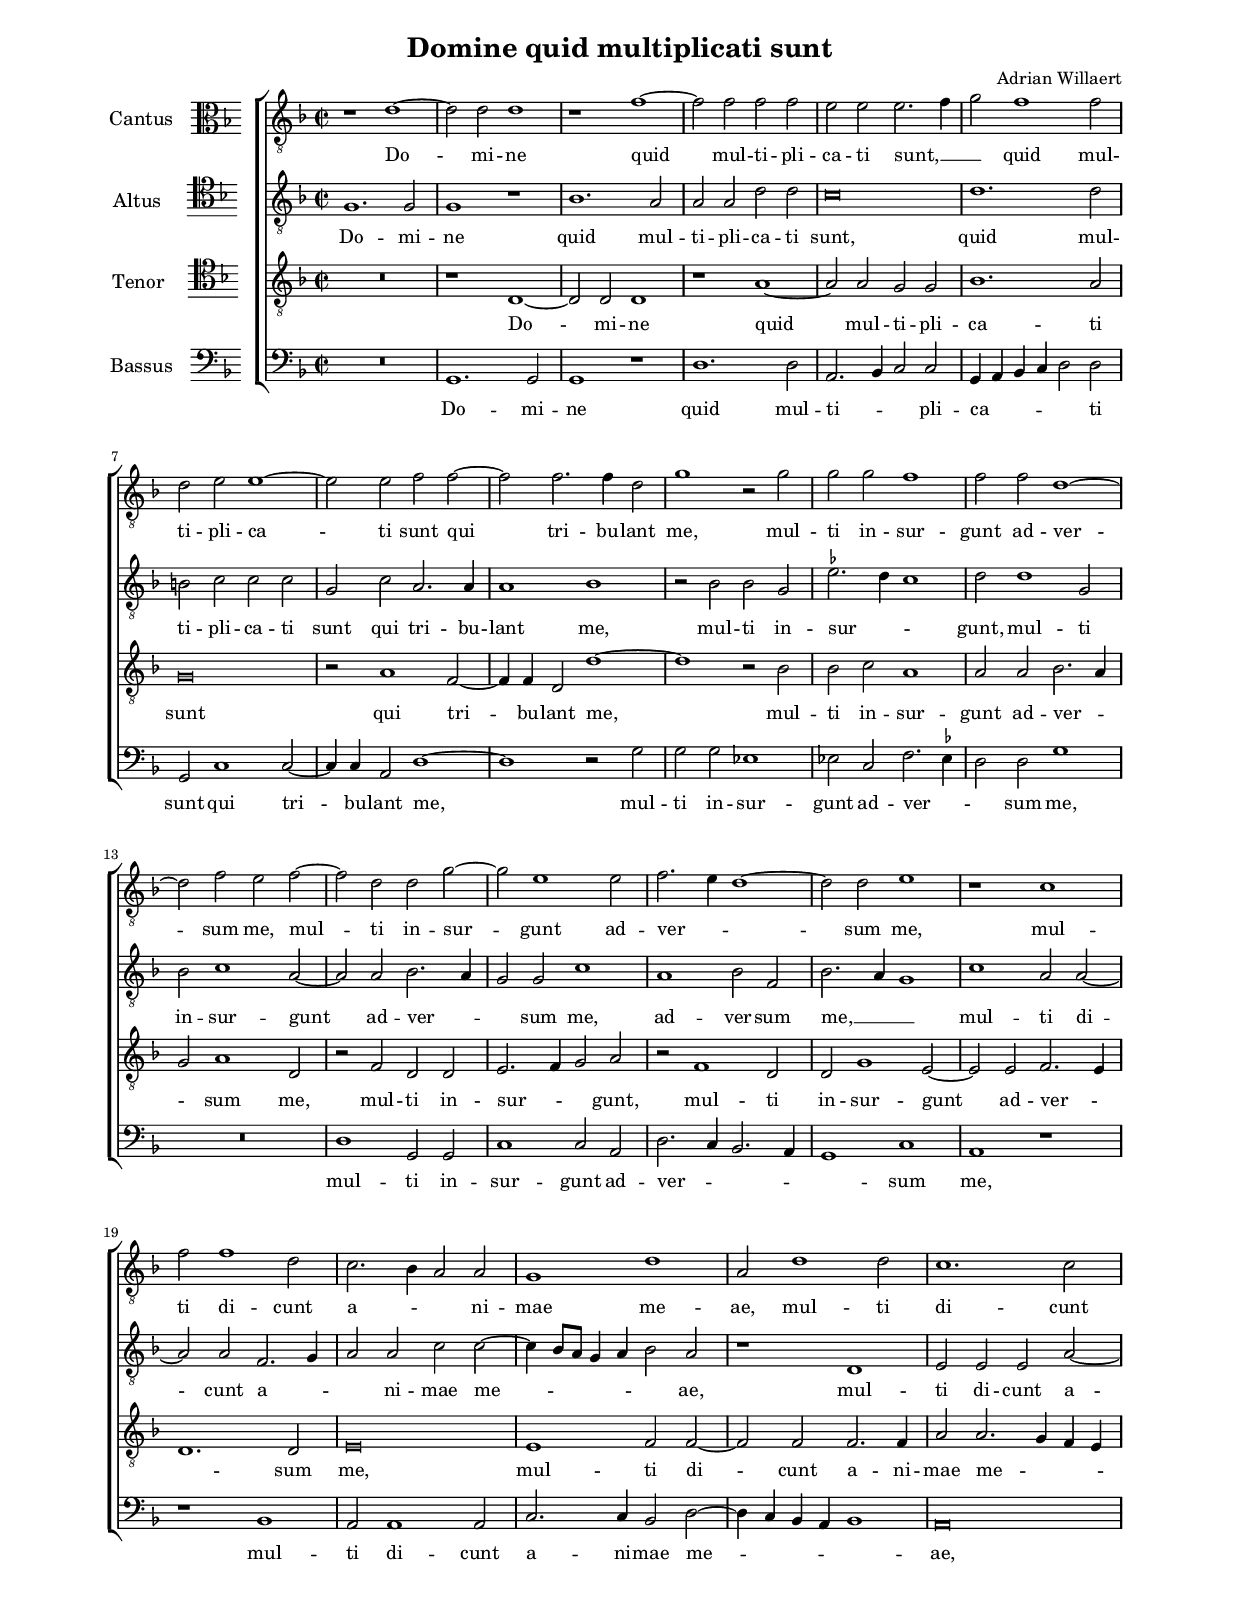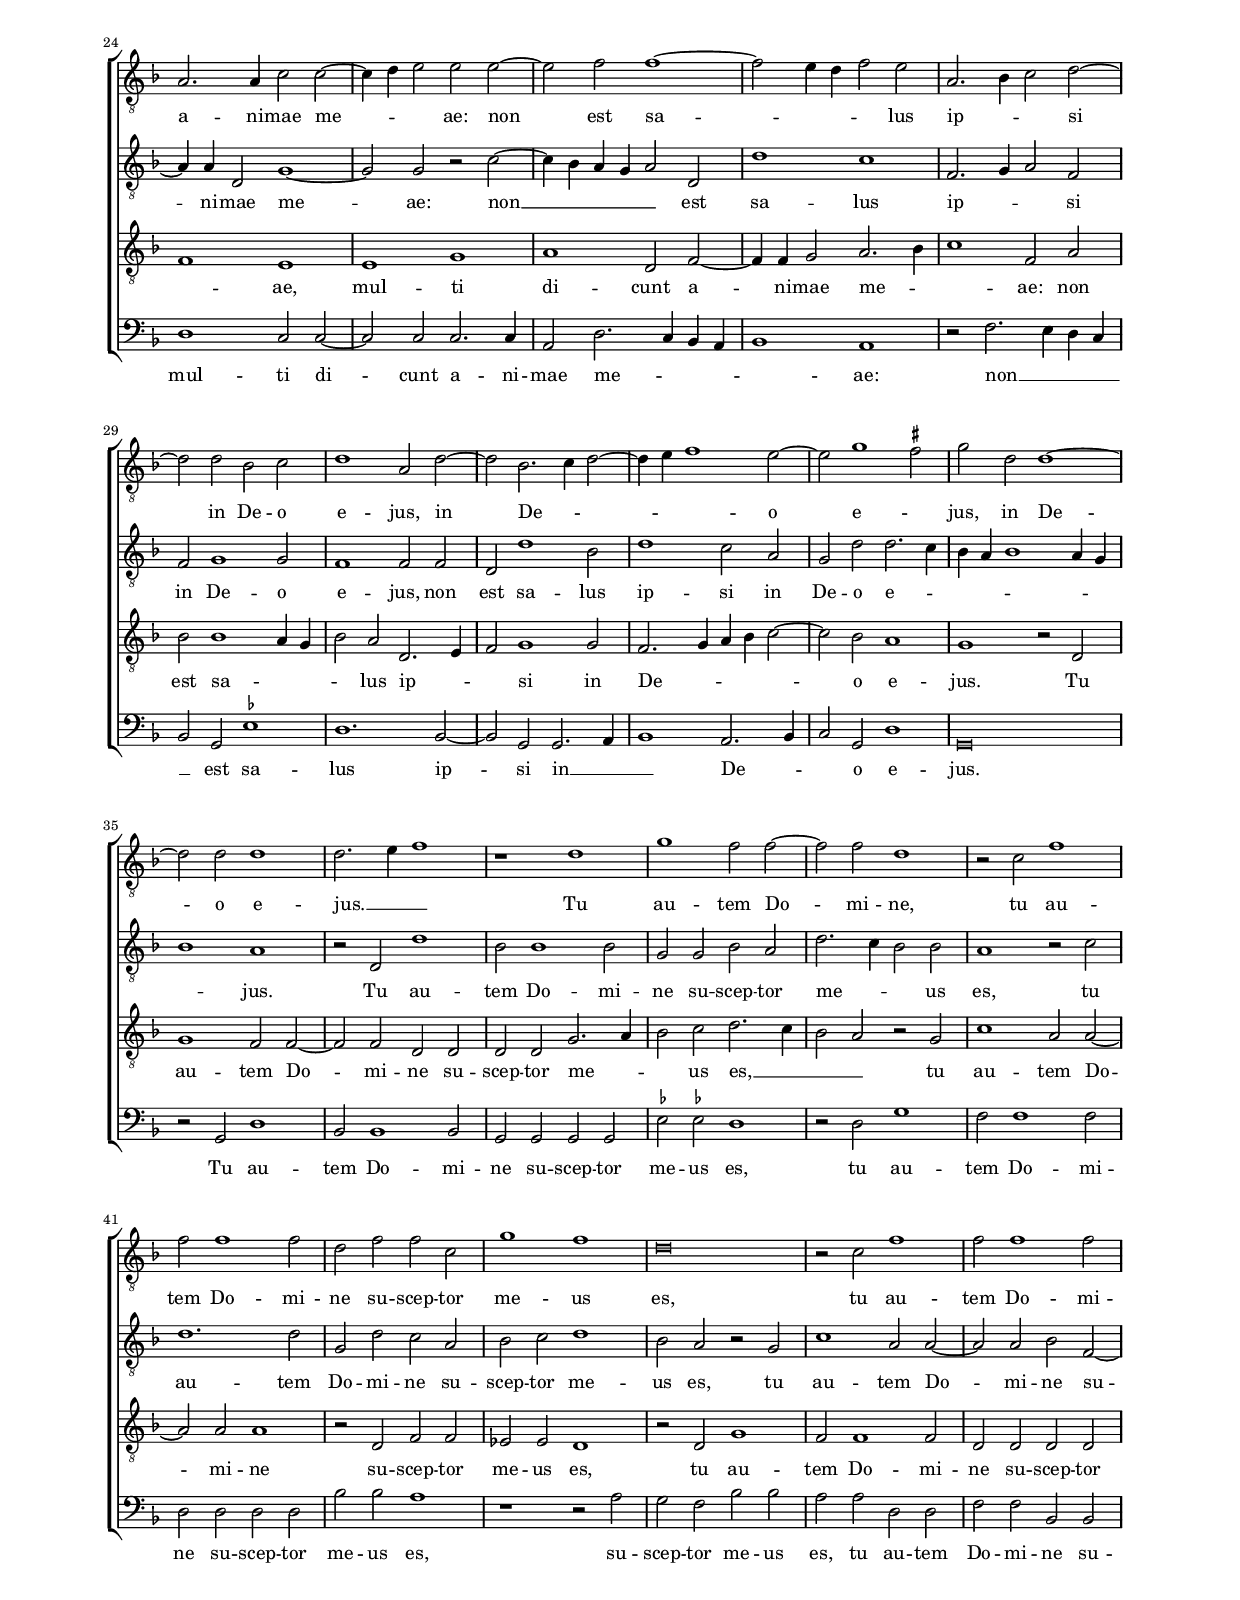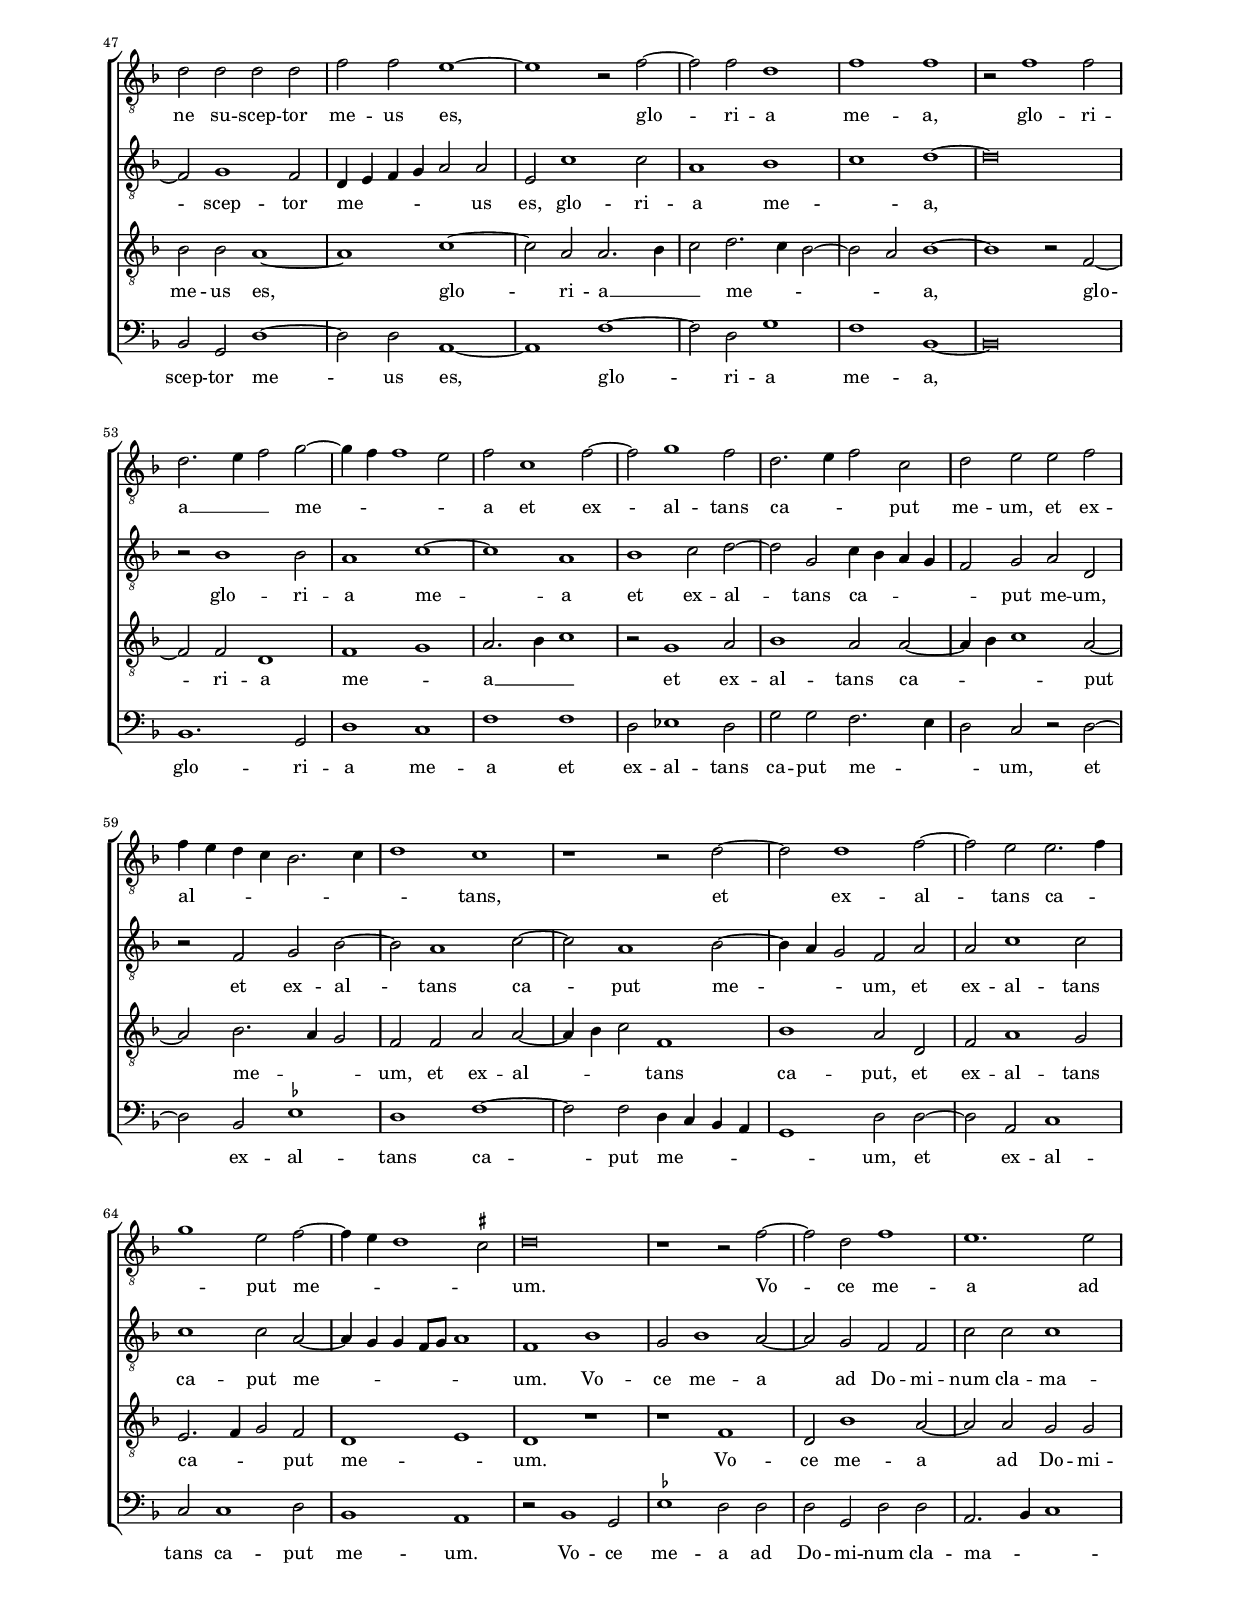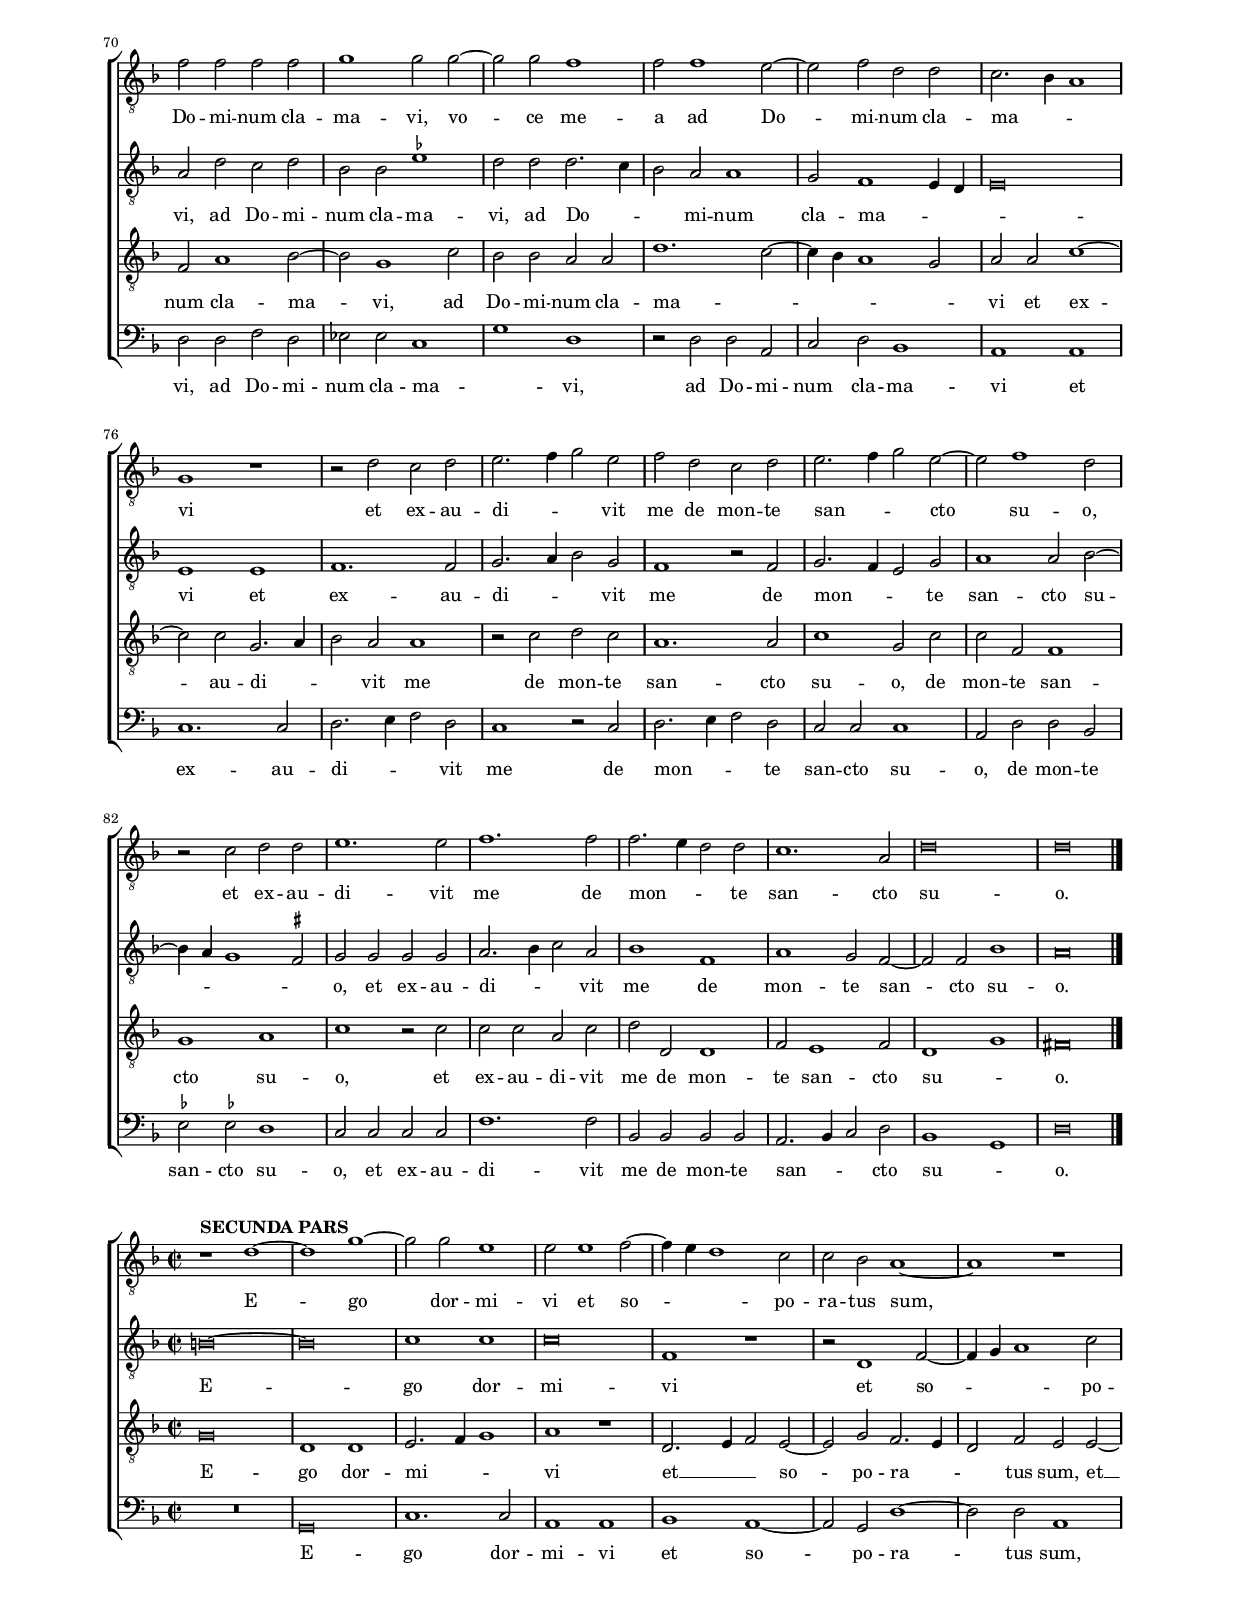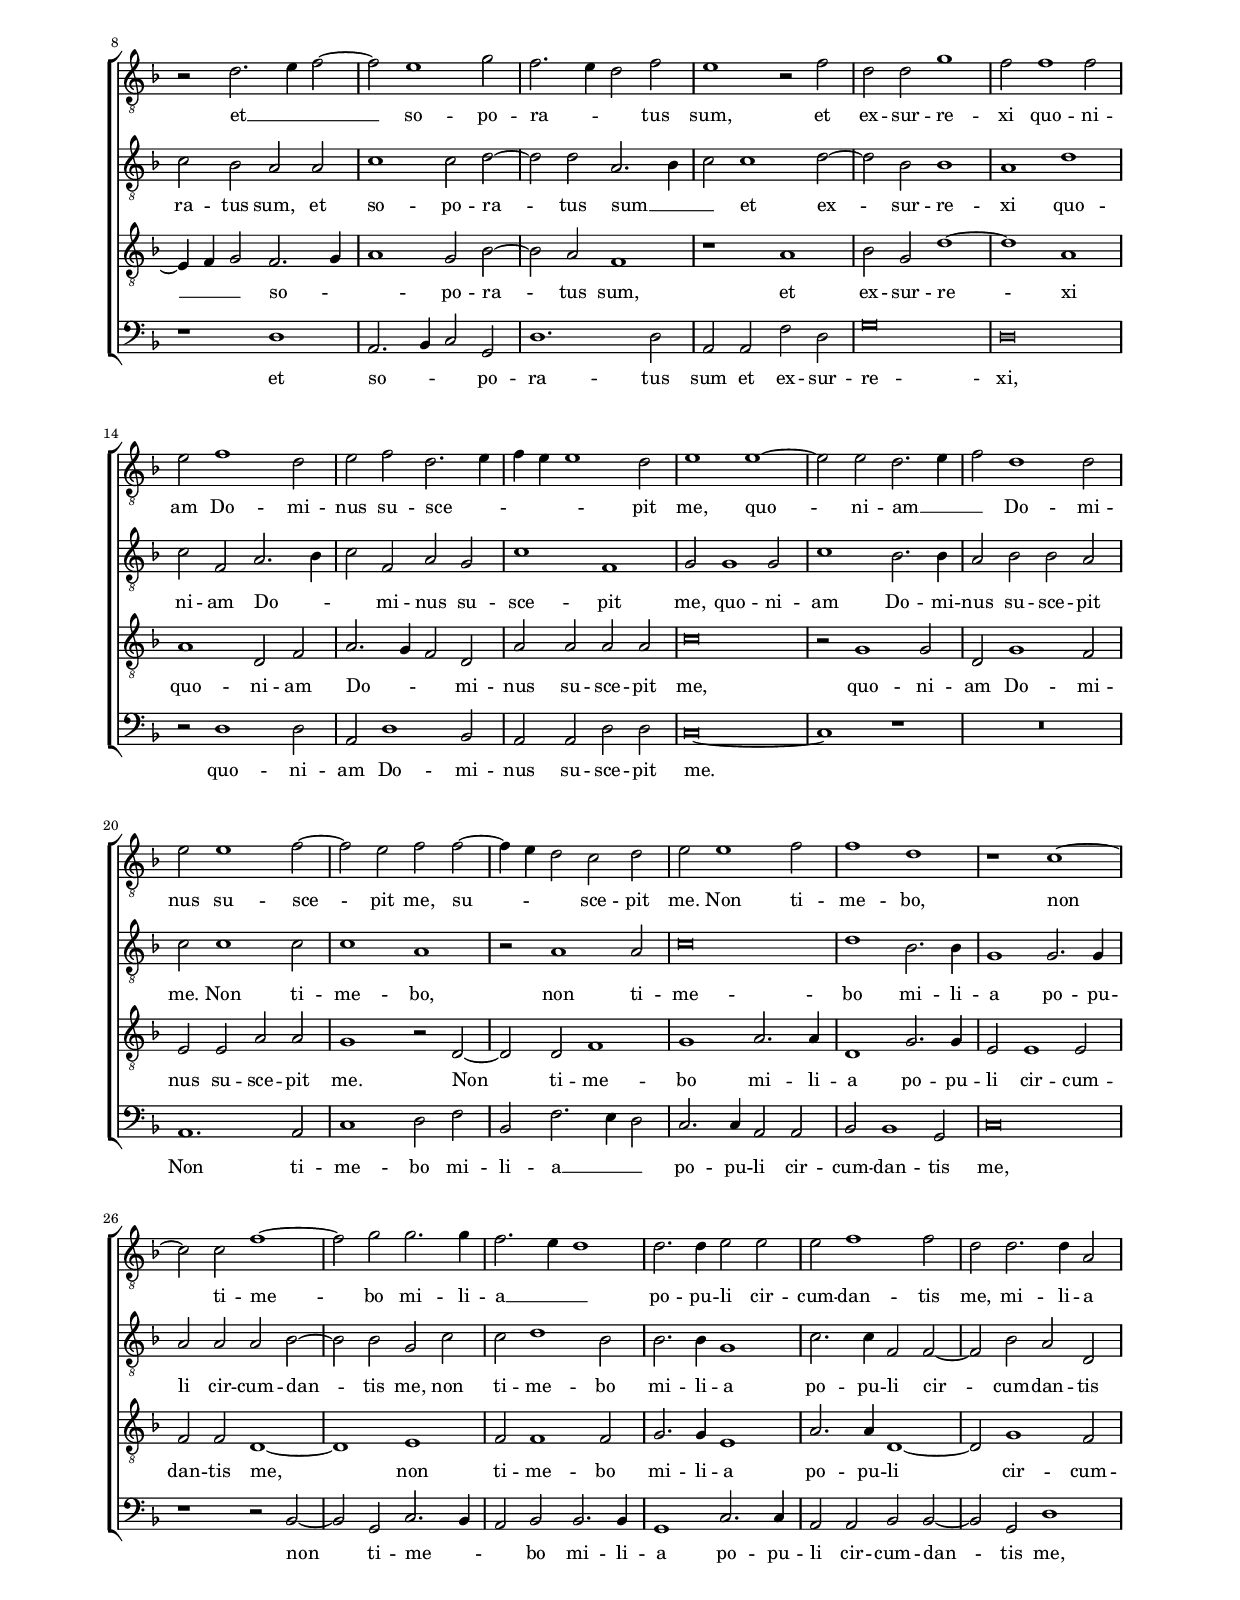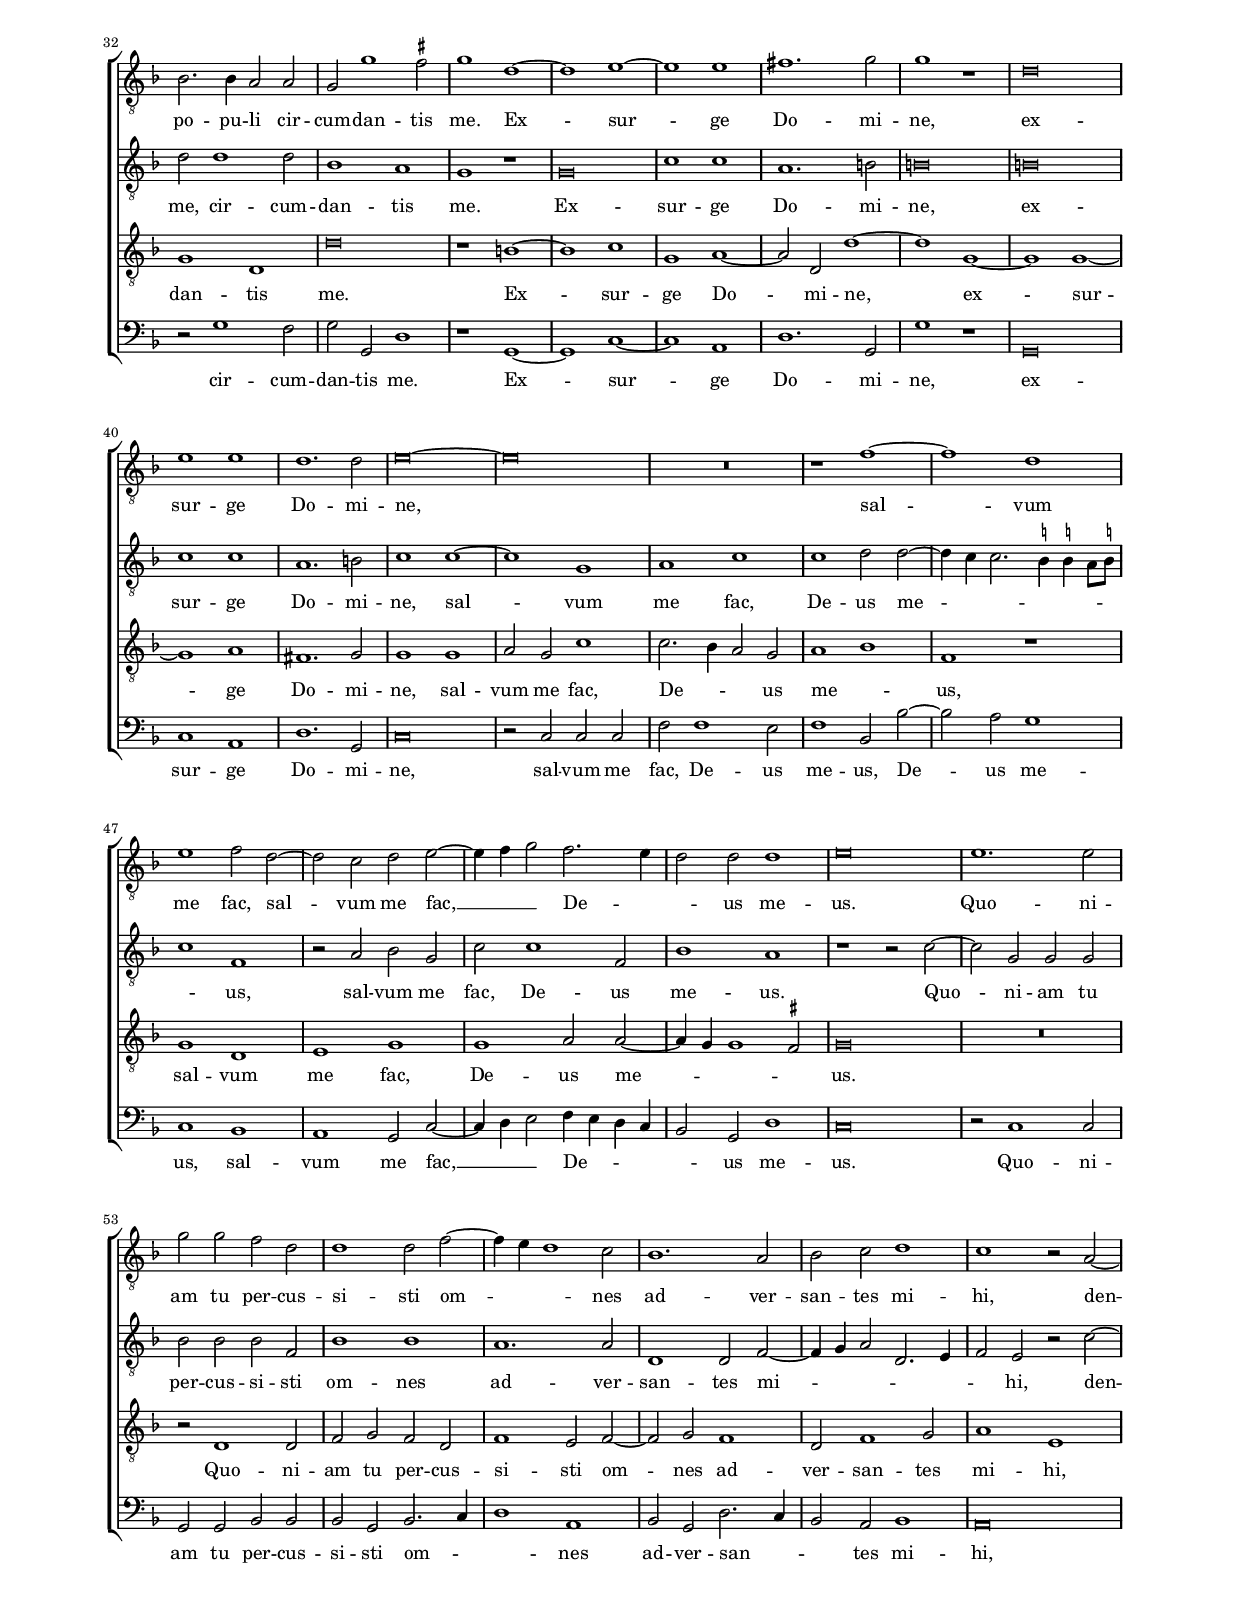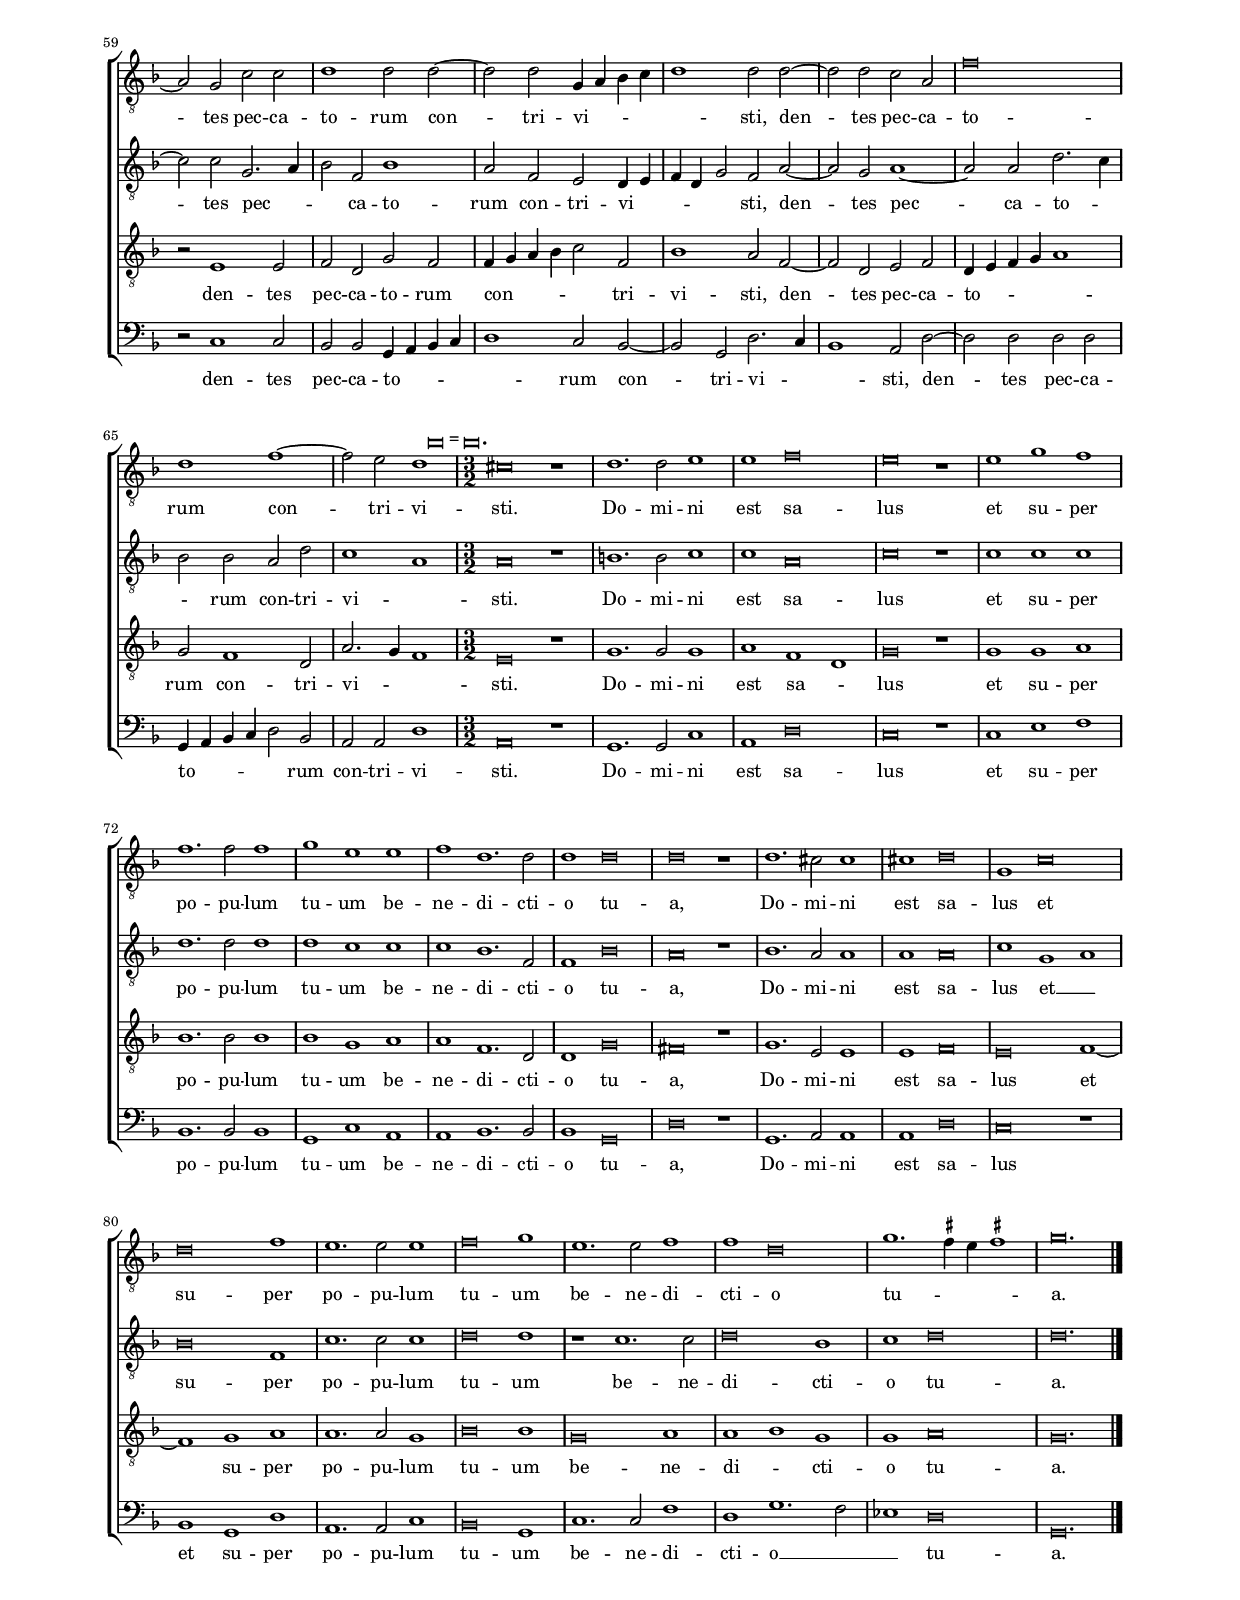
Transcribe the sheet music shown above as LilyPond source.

\header
{
  title="Domine quid multiplicati sunt"
  composer="Adrian Willaert"
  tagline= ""
}

\version "2.18.2"
\include "deutsch.ly"
#(set-global-staff-size 15)
% #(set-default-paper-size "letter")
#(ly:set-option 'point-and-click #f)

	
	ficta = { \once \set suggestAccidentals = ##t }
	
	forget = #(define-music-function (parser location music) (ly:music?) #{
		\accidentalStyle forget
		$music
		\accidentalStyle default
		#})
	
	m = \melisma
	me = \melismaEnd
	%	\mark \markup { \override #'(style . baroque) { \note  #"breve" #1 = \note #"breve." #1 } }


\paper
	{
	top-margin = 1.8 \cm
	bottom-margin = 1.8 \cm
	left-margin = 2 \cm
	right-margin = 2 \cm
	ragged-bottom = ##f
	ragged-last-bottom = ##f
	print-page-number = ##f
	score-system-spacing = #'((basic-distance . 18) (minimum-distance . 13) (padding . 5) (strechability . 250))
	system-system-spacing = #'((basic-distance . 18) (minimum-distance . 13) (padding . 5) (strechability . 250))
	systems-per-page = 4
%	min-systems-per-page = 3
	}

global = {
	\key f \major
	\time 2/2 \set Score.measureLength = #(ly:make-moment 2/1)
	\skip 1*176 \bar "|."
	}
	

incipitcantus = \markup { \score {
	{
	\set Staff.instrumentName = \markup { \fontsize #1 "Cantus" }
	\key f \major
	\clef alto
	s4 \bar ""
	}
	\layout  {
	raggedright = ##t
	indent = 1.6 \cm
	line-width = 2.2\cm
	\context { \Staff \remove Time_signature_engraver }
	\override Staff.Clef.Y-extent = #'(0 . 0)
	}} \hspace #1 }
      
      
incipitaltus = \markup { \score {
	{
	\set Staff.instrumentName = \markup { \fontsize #1 "Altus" }
	\key f \major
	\clef tenor
	s4 \bar ""
	}
	\layout  {
	raggedright = ##t
	indent = 1.6 \cm
	line-width = 2.2\cm
	\context { \Staff \remove Time_signature_engraver }
	\override Staff.Clef.Y-extent = #'(0 . 0)
	}} \hspace #1 }


incipittenor = \markup { \score {
	{
	\set Staff.instrumentName = \markup { \fontsize #1 "Tenor" }
	\key f \major
	\clef tenor
	s4 \bar ""
	}
	\layout  {
	raggedright = ##t
	indent = 1.6 \cm
	line-width = 2.2\cm
	\context { \Staff \remove Time_signature_engraver }
	\override Staff.Clef.Y-extent = #'(0 . 0)
	}} \hspace #1 }
      
      
incipitbassus = \markup { \score {
	{
	\set Staff.instrumentName = \markup { \fontsize #1 "Bassus" }
	\key f \major
	\clef bass
	s4 \bar ""
	}
	\layout  {
	raggedright = ##t
	indent = 1.6 \cm
	line-width = 2.2\cm
	\context { \Staff \remove Time_signature_engraver }
	\override Staff.Clef.Y-extent = #'(0 . 0)
	}} \hspace #1 }


cantus =  \relative c'
	{
	r1 d~
	d2 d d1
	r1 f~
	f2 f f f
%5
	e2 e e2. f4 |
	g2 f1 f2
	d2 e e1~
	e2 e f f~
	f2 f2. f4 d2
%10
	g1 r2 g |
	g2 g f1
	f2 f d1~
	d2 f e f~
	f2 d d g~
%15
	g2 e1 e2 |
	f2. e4 d1~
	d2 d e1
	r1 c
	f2 f1 d2
%20
	c2. b4 a2 a |
	g1 d'
	a2 d1 d2
	c1. c2
	a2. a4 c2 c~
%25
	c4 d e2 e e~ |
	e2 f f1~
	f2 e4 d f2 e
	a,2. b4 c2 d~
	d2 d b c
%30
	d1 a2 d~ |
	d2 b2. c4 d2~
	d4 e f1 e2~
	e2 g1 \ficta fis2
	g2 d d1~
%35
	d2 d d1 |
	d2. e4 f1
	r1 d
	g1 f2 f~
	f2 f d1
%40
	r2 c f1 |
	f2 f1 f2
	d2 f f c
	g'1 f
	d\breve
%45
	r2 c f1 |
	f2 f1 f2
	d2 d d d
	f2 f e1~
	e1 r2 f~
%50
	f2 f d1 |
	f1 f
	r2 f1 f2
	d2. e4 f2 g~
	g4 f f1 e2
%55
	f2 c1 f2~ |
	f2 g1 f2
	d2. e4 f2 c
	d2 e e f
	f4 e d c b2. c4
%60
	d1 c |
	r1 r2 d~
	d2 d1 f2~
	f2 e e2. f4
	g1 e2 f~
%65
	f4 e d1 \ficta cis2 |
	d\breve
	r1 r2 f~
	f2 d f1
	e1. e2
%70
	f2 f f f |
	g1 g2 g~
	g2 g f1
	f2 f1 e2~
	e2 f d d
%75
	c2. b4 a1 |
	g1 r
	r2 d' c d
	e2. f4 g2 e
	f2 d c d
%80
	e2. f4 g2 e~ |
	e2 f1 d2
	r2 c d d
	e1. e2
	f1. f2
%85
	f2. e4 d2 d |
	c1. a2
	d\breve
	d\breve |
	}
	

altus =  \relative c'
        {
	g1. g2
	g1 r
	b1. a2
	a2 a d d
%5
	c\breve |
	d1. d2
	h2 c c c
	g2 c a2. a4
	a1 b
%10
	r2 b b g |
	\ficta es'2. d4 c1
	d2 d1 g,2
	b2 c1 a2~
	a2 a b2. a4
%15
	g2 g c1 |
	a1 b2 f
	b2. a4 g1
	c1 a2 a~
	a2 a f2. g4
%20
	a2 a c c~ |
	c4 b8 a g4 a b2 a
	r1 d,
	e2 e e a~
	a4 a d,2 g1~
%25
	g2 g r c~ |
	c4 b a g a2 d,
	d'1 c
	f,2. g4 a2 f
	f2 g1 g2
%30
	f1 f2 f |
	d2 d'1 b2
	d1 c2 a
	g2 d' d2. c4
	b4 a b1 a4 g
%35
	b1 a |
	r2 d, d'1
	b2 b1 b2
	g2 g b a
	d2. c4 b2 b
%40
	a1 r2 c |
	d1. d2
	g,2 d' c a
	b2 c d1
	b2 a r g
%45
	c1 a2 a~ |
	a2 a b f~
	f2 g1 f2
	d4 e f g a2 a
	e2 c'1 c2
%50
	a1 b |
	c1 d~
	d\breve
	r2 b1 b2
	a1 c~
%55
	c1 a |
	b1 c2 d~
	d2 g, c4 b a g
	f2 g a d,
	r2 f g b~
%60
	b2 a1 c2~ |
	c2 a1 b2~
	b4 a g2 f a
	a2 c1 c2
	c1 c2 a~
%65
	a4 g g f8 g a1 |
	f1 b
	g2 b1 a2~
	a2 g f f
	c'2 c c1
%70
	a2 d c d |
	b2 b \ficta es1
	d2 d d2. c4
	b2 a a1
	g2 f1 e4 d
%75
	e\breve |
	e1 e
	f1. f2
	g2. a4 b2 g
	f1 r2 f
%80
	g2. f4 e2 g |
	a1 a2 b~
	b4 a g1 \ficta fis2
	g2 g g g
	a2. b4 c2 a
%85
	b1 f |
	a1 g2 f~
	f2 f b1
	a\breve |
	}


tenor =  \relative c'
	{
	R\breve
	r1 d,~
	d2 d d1
	r1 a'~
%5
	a2 a g g |
	b1. a2
	g\breve
	r2 a1 f2~
	f4 f d2 d'1~
%10
	d1 r2 b |
	b2 c a1
	a2 a b2. a4
	g2 a1 d,2
	r2 f d d
%15
	e2. f4 g2 a |
	r2 f1 d2
	d2 g1 e2~
	e2 e f2. e4
	d1. d2
%20
	e\breve |
	e1 f2 f~ |
	f2 f f2. f4
	a2 a2. g4 f e
	f1 e
%25
	e1 g |
	a1 d,2 f~
	f4 f g2 a2. b4
	c1 f,2 a
	b2 b1 a4 g
%30
	b2 a d,2. e4 |
	f2 g1 g2
	f2. g4 a b c2~
	c2 b a1
	g1 r2 d
%35
	g1 f2 f~ |
	f2 f d d
	d2 d g2. a4
	b2 c d2. c4
	b2 a r g
%40
	c1 a2 a~ |
	a2 a a1
	r2 d, f f
	es2 es d1
	r2 d g1
%45
	f2 f1 f2 |
	d2 d d d
	b'2 b a1~
	a1 c~
	c2 a a2. b4
%50
	c2 d2. c4 b2~ |
	b2 a b1~
	b1 r2 f~
	f2 f d1
	f1 g
%55
	a2. b4 c1 |
	r2 g1 a2
	b1 a2 a~
	a4 b c1 a2~
	a2 b2. a4 g2
%60
	f2 f a a~ |
	a4 b c2 f,1
	b1 a2 d,
	f2 a1 g2
	e2. f4 g2 f
%65
	d1 e |
	d1 r
	r1 f
	d2 b'1 a2~
	a2 a g g
%70
	f2 a1 b2~ |
	b2 g1 c2
	b2 b a a
	d1. c2~
	c4 b a1 g2
%75
	a2 a c1~ |
	c2 c g2. a4
	b2 a a1
	r2 c d c
	a1. a2
%80
	c1 g2 c |
	c2 f, f1
	g1 a
	c1 r2 c
	c2 c a c
%85
	d2 d, d1 |
	f2 e1 f2
	d1 g
	fis\breve |
	}


bassus  =  \relative c
	{
	R\breve
	g1. g2
	g1 r
	d'1. d2
%5
	a2. b4 c2 c |
	g4 a b c d2 d
	g,2 c1 c2~
	c4 c a2 d1~
	d1 r2 g
%10
	g2 g es1 |
	es2 c f2. \ficta es!4
	d2 d g1
	R\breve
	d1 g,2 g
%15
	c1 c2 a |
	d2. c4 b2. a4
	g1 c
	a1 r
	r1 b
%20
	a2 a1 a2 |
	c2. c4 b2 d~
	d4 c b a b1
	a\breve
	d1 c2 c~
%25
	c2 c c2. c4 |
	a2 d2. c4 b a
	b1 a
	r2 f'2. e4 d c
	b2 g \ficta es'1
%30
	d1. b2~ |
	b2 g g2. a4
	b1 a2. b4
	c2 g d'1
	g,\breve
%35
	r2 g d'1 |
	b2 b1 b2
	g2 g g g
	\ficta es'2 \ficta es! d1
	r2 d g1
%40
	f2 f1 f2 |
	d2 d d d
	b'2 b a1
	r1 r2 a
	g2 f b b
%45
	a2 a d, d |
	f2 f b, b
	b2 g d'1~
	d2 d a1~
	a1 f'~
%50
	f2 d g1 |
	f1 b,~
	b\breve
	b1. g2
	d'1 c
%55
	f1 f |
	d2 es1 d2
	g2 g f2. e4
	d2 c r d~
	d2 b \ficta es1
%60
	d1 f~ |
	f2 f d4 c b a
	g1 d'2 d~
	d2 a c1
	c2 c1 d2
%65
	b1 a |
	r2 b1 g2
	\ficta es'1 d2 d
	d2 g, d' d
	a2. b4 c1
%70
	d2 d f d |
	es2 es c1
	g'1 d
	r2 d d a
	c2 d b1
%75
	a1 a |
	c1. c2
	d2. e4 f2 d
	c1 r2 c
	d2. e4 f2 d
%80
	c2 c c1 |
	a2 d d b
	\ficta es \ficta es! d1
	c2 c c c
	f1. f2
%85
	b,2 b b b |
	a2. b4 c2 d
	b1 g
	d'\breve |
	}


lyricscantus = \lyricmode {
	Do -- mi -- ne quid mul -- ti -- pli -- ca -- ti sunt, __ _ _
	quid mul -- ti -- pli -- ca -- ti sunt
	qui tri -- bu -- lant me,
	mul -- ti in -- sur -- gunt ad -- ver -- sum me,
	mul -- ti in -- sur -- gunt ad -- ver -- _ _ sum me,
	mul -- ti di -- cunt a -- _ _ ni -- mae me -- ae,
	mul -- ti di -- cunt a -- ni -- mae me -- _ _ ae:
	non est sa -- _ _ _ lus ip -- _ _ si in De -- o e -- jus,
	in De -- _ _ _ _ o e -- _ jus,
	in De -- o e -- jus. __ _ _
	Tu au -- tem Do -- mi -- ne,
	tu au -- tem Do -- mi -- ne su -- scep -- tor me -- us es,
	tu au -- tem Do -- mi -- ne su -- scep -- tor me -- us es,
	glo -- ri -- a me -- a,
	glo -- ri -- a __ _ _ me -- _ _ _ a
	et ex -- al -- tans ca -- _ _ put me -- um,
	et ex -- al -- _ _ _ _ _ _ tans,
	et ex -- al -- tans ca -- _ _ put me -- _ _ _ um.
	Vo -- ce me -- a ad Do -- mi -- num cla -- ma -- vi,
	vo -- ce me -- a ad Do -- mi -- num cla -- ma -- _ _ vi
	et ex -- au -- di -- _ _ vit me de mon -- te san -- _ _ cto su -- o,
	et ex -- au -- di -- vit me de mon -- _ _ te san -- cto su -- o.
	}


lyricsaltus = \lyricmode {
	Do -- mi -- ne quid mul -- ti -- pli -- ca -- ti sunt,
	quid mul -- ti -- pli -- ca -- ti sunt
	qui tri -- bu -- lant me,
	mul -- ti in -- sur -- _ _ gunt,
	mul -- ti in -- sur -- gunt ad -- ver -- _ _ sum me,
	ad -- ver -- sum me, __ _ _
	mul -- ti di -- cunt a -- _ _ ni -- mae me -- _ _ _ _ _ ae,
	mul -- ti di -- cunt a -- ni -- mae me -- ae:
	non __ _ _ _ _ est sa -- lus ip -- _ _ si in De -- o e -- jus,
	non est sa -- lus ip -- si in De -- o e -- _ _ _ _ _ _ _ jus.
	Tu au -- tem Do -- mi -- ne su -- scep -- tor me -- _ _ us es,
	tu au -- tem Do -- mi -- ne su -- scep -- tor me -- us es,
	tu au -- tem Do -- mi -- ne su -- scep -- tor me -- _ _ _ _ us es,
	glo -- ri -- a me -- _ a,
	glo -- ri -- a me -- a
	et ex -- al -- tans ca -- _ _ _ _ put me -- um,
	et ex -- al -- tans ca -- put me -- _ _ um,
	et ex -- al -- tans ca -- put me -- _ _ _ _ _ um.
	Vo -- ce me -- a ad Do -- mi -- num cla -- ma -- vi,
	ad Do -- mi -- num cla -- ma -- vi,
	ad Do -- _ _ mi -- num cla -- ma -- _ _ _ vi
	et ex -- au -- di -- _ _ vit me de mon -- _ _ te san -- cto su -- _ _ _ o,
	et ex -- au -- di -- _ _ vit me de mon -- te san -- cto su -- o.
	}


lyricstenor = \lyricmode {
	Do -- mi -- ne quid mul -- ti -- pli -- ca -- ti sunt
	qui tri -- bu -- lant me,
	mul -- ti in -- sur -- gunt ad -- ver -- _ _ sum me,
	mul -- ti in -- sur -- _ _ gunt,
	mul -- ti in -- sur -- gunt ad -- ver -- _ _ sum me,
	mul -- ti di -- cunt a -- ni -- mae me -- _ _ _ _ ae,
	mul -- ti di -- cunt a -- ni -- mae me -- _ _ ae:
	non est sa -- _ _ _ lus ip -- _ _ si in De -- _ _ _ _ o e -- jus.
	Tu au -- tem Do -- mi -- ne su -- scep -- tor me -- _ _ us es, __ _ _ _
	tu au -- tem Do -- mi -- ne su -- scep -- tor me -- us es,
	tu au -- tem Do -- mi -- ne su -- scep -- tor me -- us es,
	glo -- ri -- a __ _ _ me -- _ _ _ a,
	glo -- ri -- a me -- _ a __ _ _
	et ex -- al -- tans ca -- _ _ put me -- _ _ um,
	et ex -- al -- _ _ tans ca -- put,
	et ex -- al -- tans ca -- _ _ put me -- _ um.
	Vo -- ce me -- a ad Do -- mi -- num cla -- ma -- vi,
	ad Do -- mi -- num cla -- ma -- _ _ _ _ vi
	et ex -- au -- di -- _ _ vit me de mon -- te san -- cto su -- o,
	de mon -- te san -- cto su -- o,
	et ex -- au -- di -- vit me de mon -- te san -- cto su -- _ o.
	}


lyricsbassus = \lyricmode {
	Do -- mi -- ne quid mul -- ti -- _ _ pli -- ca -- _ _ _ _ ti sunt
	qui tri -- bu -- lant me,
	mul -- ti in -- sur -- gunt ad -- ver -- _ _ sum me,
	mul -- ti in -- sur -- gunt ad -- ver -- _ _ _ _ sum me,
	mul -- ti di -- cunt a -- ni -- mae me -- _ _ _ _ ae,
	mul -- ti di -- cunt a -- ni -- mae me -- _ _ _ _ ae:
	non __ _ _ _ _ est sa -- lus ip -- si in __ _ _ De -- _ _ o e -- jus.
	Tu au -- tem Do -- mi -- ne su -- scep -- tor me -- us es,
	tu au -- tem Do -- mi -- ne su -- scep -- tor me -- us es,
	su -- scep -- tor me -- us es,
	tu au -- tem Do -- mi -- ne su -- scep -- tor me -- us es,
	glo -- ri -- a me -- a,
	glo -- ri -- a me -- a
	et ex -- al -- tans ca -- put me -- _ _ um,
	et ex -- al -- tans ca -- put me -- _ _ _ _ um,
	et ex -- al -- tans ca -- put me -- um.
	Vo -- ce me -- a ad Do -- mi -- num cla -- ma -- _ _ vi,
	ad Do -- mi -- num cla -- ma -- _ vi,
	ad Do -- mi -- num cla -- ma -- vi
	et ex -- au -- di -- _ _ vit me de mon -- _ _ te san -- cto su -- o,
	de mon -- te san -- cto su -- o,
	et ex -- au -- di -- vit me de mon -- te san -- _ _ cto su -- _ o.
	}


\score
{  
  % \transpose {
	\new ChoirStaff \with { \override StaffGrouper.staff-staff-spacing.basic-distance = #12 }
	<<
	
	\new Staff << \global
	\new Voice="v1" {
		\set Staff.instrumentName=\incipitcantus
		\set Staff.midiInstrument = "reed organ"
		\clef "G_8"
		\cantus }
	\new Lyrics \lyricsto "v1" {\lyricscantus }
	>>

	
	\new Staff << \global
	\new Voice="v2" {
		\set Staff.instrumentName=\incipitaltus
		\set Staff.midiInstrument = "reed organ"
		\clef "G_8" 
		\altus}
	\new Lyrics \lyricsto "v2" {\lyricsaltus }
	>>

	
	\new Staff << \global
	\new Voice="v3" {
		\set Staff.instrumentName=\incipittenor
		\set Staff.midiInstrument = "reed organ"
		\clef "G_8"
		\tenor }
	\new Lyrics \lyricsto "v3" {\lyricstenor }
	>>

	
	\new Staff << \global
	\new Voice="v4" {
		\set Staff.instrumentName=\incipitbassus
		\set Staff.midiInstrument = "reed organ"
		\clef "bass" 
		\bassus }
	\new Lyrics \lyricsto "v4" {\lyricsbassus}
	>>
	
	>>
	% } % transpose
		
	\layout
	{
	indent = 2.5 \cm
	\context { \Lyrics \override VerticalAxisGroup.nonstaff-relatedstaff-spacing.padding = #1.5 }
%	\context { \Lyrics \override LyricText.font-size = #1 }
	\context { \Staff \override TimeSignature.break-visibility = #end-of-line-invisible }
%	\context { \Staff \override InstrumentName.X-offset = #'-25 }
%	\context { \Voice \override Slur.transparent = ##t }
%	\context { \Voice \override AccidentalSuggestion.avoid-slur = #'ignore }
%	\context { \Voice \override AccidentalSuggestion.outside-staff-priority = ##f }
	\context { \Score \override BarNumber.padding = #2 }
	\context { \Voice \override NoteHead.style = #'baroque }
	}

\midi
	{
    	\tempo 2 = 85
	}
	
}

%%%%%%%%%%%%%%%%%%%%  PARS SECUNDA


global = {
	\key f \major
	\time 2/2 \set Score.measureLength = #(ly:make-moment 2/1)
	\skip 1*132
	\mark \markup { \override #'(style . baroque) { \fontsize #-2 { \note  #"breve" #1 = \note #"breve." #1 } } }
	\time 3/2 \set Score.measureLength = #(ly:make-moment 3/1)
	\newSpacingSection
	\skip 1*60 \bar "|."
	}

	
cantus =  \relative c'
	{
	r1^\markup { \left-align \bold "SECUNDA PARS" } d~
	d1 g~
	g2 g e1
	e2 e1 f2~
%5
	f4 e d1 c2 |
	c2 b a1~
	a1 r
	r2 d2. e4 f2~
	f2 e1 g2
%10
	f2. e4 d2 f |
	e1 r2 f
	d2 d g1
	f2 f1 f2
	e2 f1 d2
%15
	e2 f d2. e4 |
	f4 e e1 d2
	e1 e~
	e2 e d2. e4
	f2 d1 d2
%20
	e2 e1 f2~ |
	f2 e f f~
	f4 e d2 c d
	e2 e1 f2
	f1 d
%25
	r1 c~ |
	c2 c f1~
	f2 g g2. g4
	f2. e4 d1
	d2. d4 e2 e
%30
	e2 f1 f2 |
	d2 d2. d4 a2
	b2. b4 a2 a
	g2 g'1 \ficta fis2
	g1 d~
%35
	d1 e~ |
	e1 e
	fis1. g2
	g1 r
	d\breve
%40
	e1 e |
	d1. d2
	e\breve~
	e\breve
	R\breve
%45
	r1 f~ |
	f1 d
	e1 f2 d~
	d2 c d e~
	e4 f g2 f2. e4
%50
	d2 d d1 |
	e\breve
	e1. e2
	g2 g f d
	d1 d2 f~
%55
	f4 e d1 c2 |
	b1. a2
	b2 c d1
	c1 r2 a~
	a2 g c c
%60
	d1 d2 d~ |
	d2 d g,4 a b c
	d1 d2 d~
	d2 d c a
	f'\breve
%65
	d1 f~ |
	f2 e d1
%Triple section
	cis\breve r1
	d1. d2 e1
	e1 f\breve
%70
	e\breve r1 |
	e1 g f
	f1. f2 f1
	g1 e e
	f1 d1. d2
%75
	d1 d\breve |
	d\breve r1
	d1. cis2 cis1
	cis1 d\breve
	g,1 c\breve
%80
	d\breve f1 |
	e1. e2 e1
	f\breve g1
	e1. e2 f1
	f1 d\breve
%85
	g1. \ficta fis4 e \ficta fis!1 |
	g\breve. |
	}


altus =  \relative c'
        {
	h\breve~
	h\breve
	c1 c
	c\breve
%5
	f,1 r |
	r2 d1 f2~
	f4 g a1 c2
	c2 b a a
	c1 c2 d~
%10
	d2 d a2. b4 |
	c2 c1 d2~
	d2 b b1
	a1 d
	c2 f, a2. b4
%15
	c2 f, a g |
	c1 f,
	g2 g1 g2
	c1 b2. b4
	a2 b b a
%20
	c2 c1 c2 |
	c1 a
	r2 a1 a2
	c\breve
	d1 b2. b4
%25
	g1 g2. g4 |
	a2 a a b~
	b2 b g c
	c2 d1 b2
	b2. b4 g1
%30
	c2. c4 f,2 f~ |
	f2 b a d,
	d'2 d1 d2
	b1 a
	g1 r
%35
	g\breve |
	c1 c
	a1. h2
	h\breve
	h\breve
%40
	c1 c |
	a1. h2
	c1 c~
	c1 g
	a1 c
%45
	c1 d2 d~ |
	d4 c c2. \ficta h4 \ficta h! \stemDown a8 \ficta h! \stemNeutral
	c1 f,
	r2 a b g
	c2 c1 f,2
%50
	b1 a |
	r1 r2 c~
	c2 g g g
	b2 b b f
	b1 b
%55
	a1. a2 |
	d,1 d2 f~
	f4 g a2 d,2. e4
	f2 e r c'~
	c2 c g2. a4
%60
	b2 f b1 |
	a2 f e d4 e
	f4 d g2 f a~
	a2 g a1~
	a2 a d2. c4
%65
	b2 b a d |
	c1 a
% Triple section
	a\breve r1
	h1. h2 c1
	c1 a\breve
%70
	c\breve r1 |
	c1 c c
	d1. d2 d1
	d1 c c
	c1 b1. f2
%75
	f1 b\breve |
	a\breve r1
	b1. a2 a1
	a1 a\breve
	c1 g a
%80
	b\breve f1 |
	c'1. c2 c1
	d\breve d1
	r1 c1. c2
	d\breve b1
%85
	c1 d\breve |
	d\breve. |
	}


tenor =  \relative c'
	{
	g\breve
	d1 d
	e2. f4 g1
	a1 r
%5
	d,2. e4 f2 e~ |
	e2 g f2. e4
	d2 f e e~
	e4 f g2 f2. g4
	a1 g2 b~
%10
	b2 a f1 |
	r1 a
	b2 g d'1~
	d1 a
	a1 d,2 f
%15
	a2. g4 f2 d |
	a'2 a a a
	c\breve
	r2 g1 g2
	d2 g1 f2
%20
	e2 e a a |
	g1 r2 d~
	d2 d f1
	g1 a2. a4
	d,1 g2. g4
%25
	e2 e1 e2 |
	f2 f d1~
	d1 e
	f2 f1 f2
	g2. g4 e1
%30
	a2. a4 d,1~ |
	d2 g1 f2
	g1 d
	d'\breve
	r1 h~
%35
	h1 c |
	g1 a~
	a2 d, d'1~
	d1 g,~
	g1 g~
%40
	g1 a |
	fis1. g2
	g1 g
	a2 g c1
	c2. b4 a2 g
%45
	a1 b |
	f1 r
	g1 d
	e1 g
	g1 a2 a~
%50
	a4 g g1 \ficta fis2 |
	g\breve
	R\breve
	r2 d1 d2
	f2 g f d
%55
	f1 e2 f~ |
	f2 g f1
	d2 f1 g2
	a1 e
	r2 e1 e2
%60
	f2 d g f |
	f4 g a b c2 f,
	b1 a2 f~
	f2 d e f
	d4 e f g a1
%65
	g2 f1 d2 |
	a'2. g4 f1
% Triple section
	e\breve r1
	g1. g2 g1
	a1 f d
%70
	g\breve r1 |
	g1 g a
	b1. b2 b1
	b1 g a
	a1 f1. d2
%75
	d1 g\breve |
	fis\breve r1
	g1. e2 e1
	e1 f\breve
	e\breve f1~
%80
	f1 g a |
	a1. a2 g1
	b\breve b1
	g\breve a1
	a1 b g
%85
	g1 a\breve |
	g\breve. |
	}


bassus  =  \relative c
	{
	R\breve
	g\breve
	c1. c2
	a1 a
%5
	b1 a~ |
	a2 g d'1~
	d2 d a1
	r1 d
	a2. b4 c2 g
%10
	d'1. d2 |
	a2 a f' d
	g\breve
	d\breve
	r2 d1 d2
%15
	a2 d1 b2 |
	a2 a d d
	c\breve~
	c1 r
	R\breve
%20
	a1. a2 |
	c1 d2 f
	b,2 f'2. e4 d2
	c2. c4 a2 a
	b2 b1 g2
%25
	c\breve |
	r1 r2 b~
	b2 g c2. b4
	a2 b b2. b4
	g1 c2. c4
%30
	a2 a b b~ |
	b2 g d'1
	r2 g1 f2
	g2 g, d'1
	r1 g,~
%35
	g1 c~ |
	c1 a
	d1. g,2
	g'1 r
	g,\breve
%40
	c1 a |
	d1. g,2
	c\breve
	r2 c c c
	f2 f1 e2
%45
	f1 b,2 b'~ |
	b2 a g1
	c,1 b
	a1 g2 c~
	c4 d e2 f4 e d c
%50
	b2 g d'1 |
	c\breve
	r2 c1 c2
	g2 g b b
	b2 g b2. c4
%55
	d1 a |
	b2 g d'2. c4
	b2 a b1
	a\breve
	r2 c1 c2
%60
	b2 b g4 a b c |
	d1 c2 b~
	b2 g d'2. c4
	b1 a2 d~
	d2 d d d
%65
	g,4 a b c d2 b |
	a2 a d1 |
% Triple section
	a\breve r1
	g1. g2 c1
	a1 d\breve
%70
	c\breve r1 |
	c1 e f
	b,1. b2 b1
	g1 c a
	a1 b1. b2
%75
	b1 g\breve |
	d'\breve r1
	g,1. a2 a1
	a1 d\breve
	c\breve r1
%80
	b1 g d' |
	a1. a2 c1
	b\breve g1
	c1. c2 f1
	d1 g1. f2
%85
	es1 d\breve |
	g,\breve. |
	}


lyricscantus = \lyricmode {
	E -- go dor -- mi -- vi et so -- _ _ po -- ra -- tus sum,
	et __ _ _ so -- po -- ra -- _ _ tus sum,
	et ex -- sur -- re -- xi
	quo -- ni -- am Do -- mi -- nus su -- sce -- _ _ _ _ pit me,
	quo -- ni -- am __ _ _ Do -- mi -- nus su -- sce -- pit me,
	su -- _ _ sce -- pit me.
	Non ti -- me -- bo,
	non ti -- me -- bo mi -- li -- a __ _ _ po -- pu -- li cir -- cum -- dan -- tis me,
	mi -- li -- a po -- pu -- li cir -- cum -- dan -- tis me.
	Ex -- sur -- ge Do -- mi -- ne,
	ex -- sur -- ge Do -- mi -- ne,
	sal -- vum me fac,
	sal -- vum me fac, __ _ _ De -- _ _ us me -- us.
	Quo -- ni -- am tu per -- cus -- si -- sti om -- _ _ nes ad -- ver -- san -- tes mi -- hi,
	den -- tes pec -- ca -- to -- rum con -- tri -- vi -- _ _ _ _ sti,
	den -- tes pec -- ca -- to -- rum con -- tri -- vi -- sti.
	Do -- mi -- ni est sa -- lus
	et su -- per po -- pu -- lum tu -- um be -- ne -- di -- cti -- o tu -- a,
	Do -- mi -- ni est sa -- lus
	et su -- per po -- pu -- lum tu -- um be -- ne -- di -- cti -- o tu -- _ _ _ a.
	}


lyricsaltus = \lyricmode {
	E -- go dor -- mi -- vi et so -- _ _ po -- ra -- tus sum,
	et so -- po -- ra -- tus sum __ _ _
	et ex -- sur -- re -- xi
	quo -- ni -- am Do -- _ _ mi -- nus su -- sce -- pit me,
	quo -- ni -- am Do -- mi -- nus su -- sce -- pit me.
	Non ti -- me -- bo,
	non ti -- me -- bo mi -- li -- a po -- pu -- li cir -- cum -- dan -- tis me,
	non ti -- me -- bo mi -- li -- a po -- pu -- li cir -- cum -- dan -- tis me,
	cir -- cum -- dan -- tis me.
	Ex -- sur -- ge Do -- mi -- ne,
	ex -- sur -- ge Do -- mi -- ne,
	sal -- vum me fac, De -- us me -- _ _ _ _ _ _ _ us,
	sal -- vum me fac, De -- us me -- us.
	Quo -- ni -- am tu per -- cus -- si -- sti om -- nes ad -- ver -- san -- tes mi -- _ _ _ _ _ hi,
	den -- tes pec -- _ _ ca -- to -- rum con -- tri -- vi -- _ _ _ _ sti,
	den -- tes pec -- ca -- to -- _ _ rum con -- tri -- vi -- _ sti.
	Do -- mi -- ni est sa -- lus
	et su -- per po -- pu -- lum tu -- um be -- ne -- di -- cti -- o tu -- a,
	Do -- mi -- ni est sa -- lus
	et __ _ su -- per po -- pu -- lum tu -- um be -- ne -- di -- cti -- o tu -- a.
	}


lyricstenor = \lyricmode {
	E -- go dor -- mi -- _ _ vi et __ _ _ so -- po -- ra -- _ _ tus sum,
	et __ _ _ so -- _ _ po -- ra -- tus sum,
	et ex -- sur -- re -- xi
	quo -- ni -- am Do -- _ _ mi -- nus su -- sce -- pit me,
	quo -- ni -- am Do -- mi -- nus su -- sce -- pit me.
	Non ti -- me -- bo mi -- li -- a po -- pu -- li cir -- cum -- dan -- tis me,
	non ti -- me -- bo mi -- li -- a po -- pu -- li cir -- cum -- dan -- tis me.
	Ex -- sur -- ge Do -- mi -- ne,
	ex -- sur -- ge Do -- mi -- ne,
	sal -- vum me fac, De -- _ _ us me -- _ us,
	sal -- vum me fac, De -- us me -- _ _ _ us.
	Quo -- ni -- am tu per -- cus -- si -- sti om -- nes ad -- ver -- san -- tes mi -- hi,
	den -- tes pec -- ca -- to -- rum con -- _ _ _ _ tri -- vi -- sti,
	den -- tes pec -- ca -- to -- _ _ _ _ rum con -- tri -- vi -- _ _ sti.
	Do -- mi -- ni est sa -- _ lus
	et su -- per po -- pu -- lum tu -- um be -- ne -- di -- cti -- o tu -- a,
	Do -- mi -- ni est sa -- lus
	et su -- per po -- pu -- lum tu -- um be -- ne -- di -- _ cti -- o tu -- a.
	}


lyricsbassus = \lyricmode {
	E -- go dor -- mi -- vi et so -- po -- ra -- tus sum,
	et so -- _ _ po -- ra -- tus sum
	et ex -- sur -- re -- xi,
	quo -- ni -- am Do -- mi -- nus su -- sce -- pit me.
	Non ti -- me -- bo mi -- li -- a __ _ _ po -- pu -- li cir -- cum -- dan -- tis me,
	non ti -- me -- _ _ bo mi -- li -- a po -- pu -- li cir -- cum -- dan -- tis me,
	cir -- cum -- dan -- tis me.
	Ex -- sur -- ge Do -- mi -- ne,
	ex -- sur -- ge Do -- mi -- ne,
	sal -- vum me fac, De -- us me -- us,
	De -- us me -- us,
	sal -- vum me fac, __ _ _ De -- _ _ _ _ us me -- us.
	Quo -- ni -- am tu per -- cus -- si -- sti om -- _ _ nes ad -- ver -- san -- _ _ tes mi -- hi,
	den -- tes pec -- ca -- to -- _ _ _ _ rum con -- tri -- vi -- _ _ sti,
	den -- tes pec -- ca -- to -- _ _ _ _ rum con -- tri -- vi -- sti.
	Do -- mi -- ni est sa -- lus
	et su -- per po -- pu -- lum tu -- um be -- ne -- di -- cti -- o tu -- a,
	Do -- mi -- ni est sa -- lus
	et su -- per po -- pu -- lum tu -- um be -- ne -- di -- cti -- o __ _ _ tu -- a.
	}
	

\score
{  
  % \transpose {
	\new ChoirStaff \with { \override StaffGrouper.staff-staff-spacing.basic-distance = #12 }
	<<
	
	\new Staff <<\global
	\new Voice="v1" {
	  %\set Staff.instrumentName="Cantus"
		\set Staff.midiInstrument = "reed organ"
		\clef "G_8"
		\cantus }
	\new Lyrics \lyricsto "v1" {\lyricscantus }
	>>

	
	\new Staff << \global
	\new Voice="v2" {
	  %\set Staff.instrumentName="Altus"
		\set Staff.midiInstrument = "reed organ"
		\clef "G_8" 
		\altus}
	\new Lyrics \lyricsto "v2" {\lyricsaltus }
	>>

	
	\new Staff <<\global
	\new Voice="v3" {
	  %\set Staff.instrumentName="Tenor"
		\set Staff.midiInstrument = "reed organ"
		\clef "G_8"
		\tenor }
	\new Lyrics \lyricsto "v3" {\lyricstenor }
	>>
	
	
	\new Staff <<\global
	\new Voice="v4" {
	  %\set Staff.instrumentName="Bassus"
		\set Staff.midiInstrument = "reed organ"
		\clef "bass" 
		\bassus }
	\new Lyrics \lyricsto "v4" {\lyricsbassus}
	>>
	
	>>
	% } % transpose
		
	\layout
	{
	indent = 0 \cm
	\context { \Lyrics \override VerticalAxisGroup.nonstaff-relatedstaff-spacing.padding = #1.5 }
%	\context { \Lyrics \override LyricText.font-size = #1 }
	\context { \Staff \override TimeSignature.break-visibility = #end-of-line-invisible }
%	\context { \Staff \override InstrumentName.X-offset = #'-25 }
%	\context { \Voice \override Slur.transparent = ##t }
%	\context { \Voice \override AccidentalSuggestion.avoid-slur = #'ignore }
%	\context { \Voice \override AccidentalSuggestion.outside-staff-priority = ##f }
	\context { \Score \override BarNumber.padding = #2 }
	\context { \Voice \override NoteHead.style = #'baroque }
	}
	
\midi
	{
    	\tempo 2 = 90
	}
	
}

% EOF